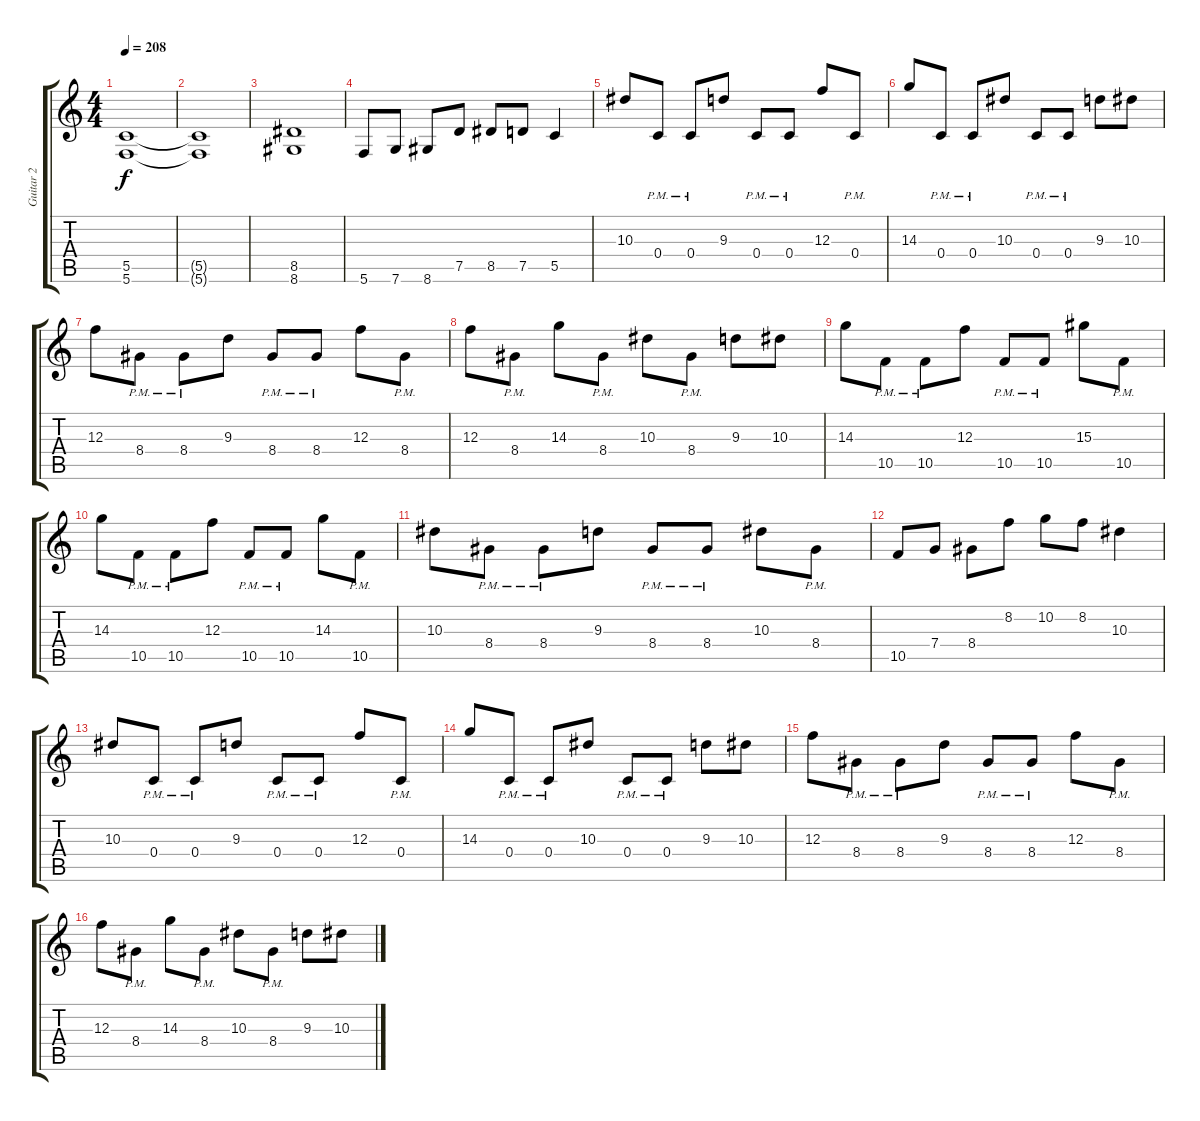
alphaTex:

\track ("Guitar 2" "Guitar 2") {instrument distortionguitar}
\staff {score tabs}
\tuning (D4 A3 F3 C3 G2 C2) {hide}
\ts (4 4)
\tempo 208
\clef g2
\ks c
(5.5 5.6).1{dy f} |
(5.5{t} 5.6{t}).1 |
(8.5 8.6).1 |
5.6.8 7.6.8 8.6.8 7.5.8 8.5.8 7.5.8 5.5.4 |
10.3.8 0.4{pm}.8 0.4{pm}.8 9.3.8 0.4{pm}.8 0.4{pm}.8 12.3.8 0.4{pm}.8 |
14.3.8 0.4{pm}.8 0.4{pm}.8 10.3.8 0.4{pm}.8 0.4{pm}.8 9.3.8 10.3.8 |
12.3.8 8.4{pm}.8 8.4{pm}.8 9.3.8 8.4{pm}.8 8.4{pm}.8 12.3.8 8.4{pm}.8 |
12.3.8 8.4{pm}.8 14.3.8 8.4{pm}.8 10.3.8 8.4{pm}.8 9.3.8 10.3.8 |
14.3.8 10.5{pm}.8 10.5{pm}.8 12.3.8 10.5{pm}.8 10.5{pm}.8 15.3.8 10.5{pm}.8 |
14.3.8 10.5{pm}.8 10.5{pm}.8 12.3.8 10.5{pm}.8 10.5{pm}.8 14.3.8 10.5{pm}.8 |
10.3.8 8.4{pm}.8 8.4{pm}.8 9.3.8 8.4{pm}.8 8.4{pm}.8 10.3.8 8.4{pm}.8 |
10.5.8 7.4.8 8.4.8 8.2.8 10.2.8 8.2.8 10.3.4 |
10.3.8 0.4{pm}.8 0.4{pm}.8 9.3.8 0.4{pm}.8 0.4{pm}.8 12.3.8 0.4{pm}.8 |
14.3.8 0.4{pm}.8 0.4{pm}.8 10.3.8 0.4{pm}.8 0.4{pm}.8 9.3.8 10.3.8 |
12.3.8 8.4{pm}.8 8.4{pm}.8 9.3.8 8.4{pm}.8 8.4{pm}.8 12.3.8 8.4{pm}.8 |
12.3.8 8.4{pm}.8 14.3.8 8.4{pm}.8 10.3.8 8.4{pm}.8 9.3.8 10.3.8
